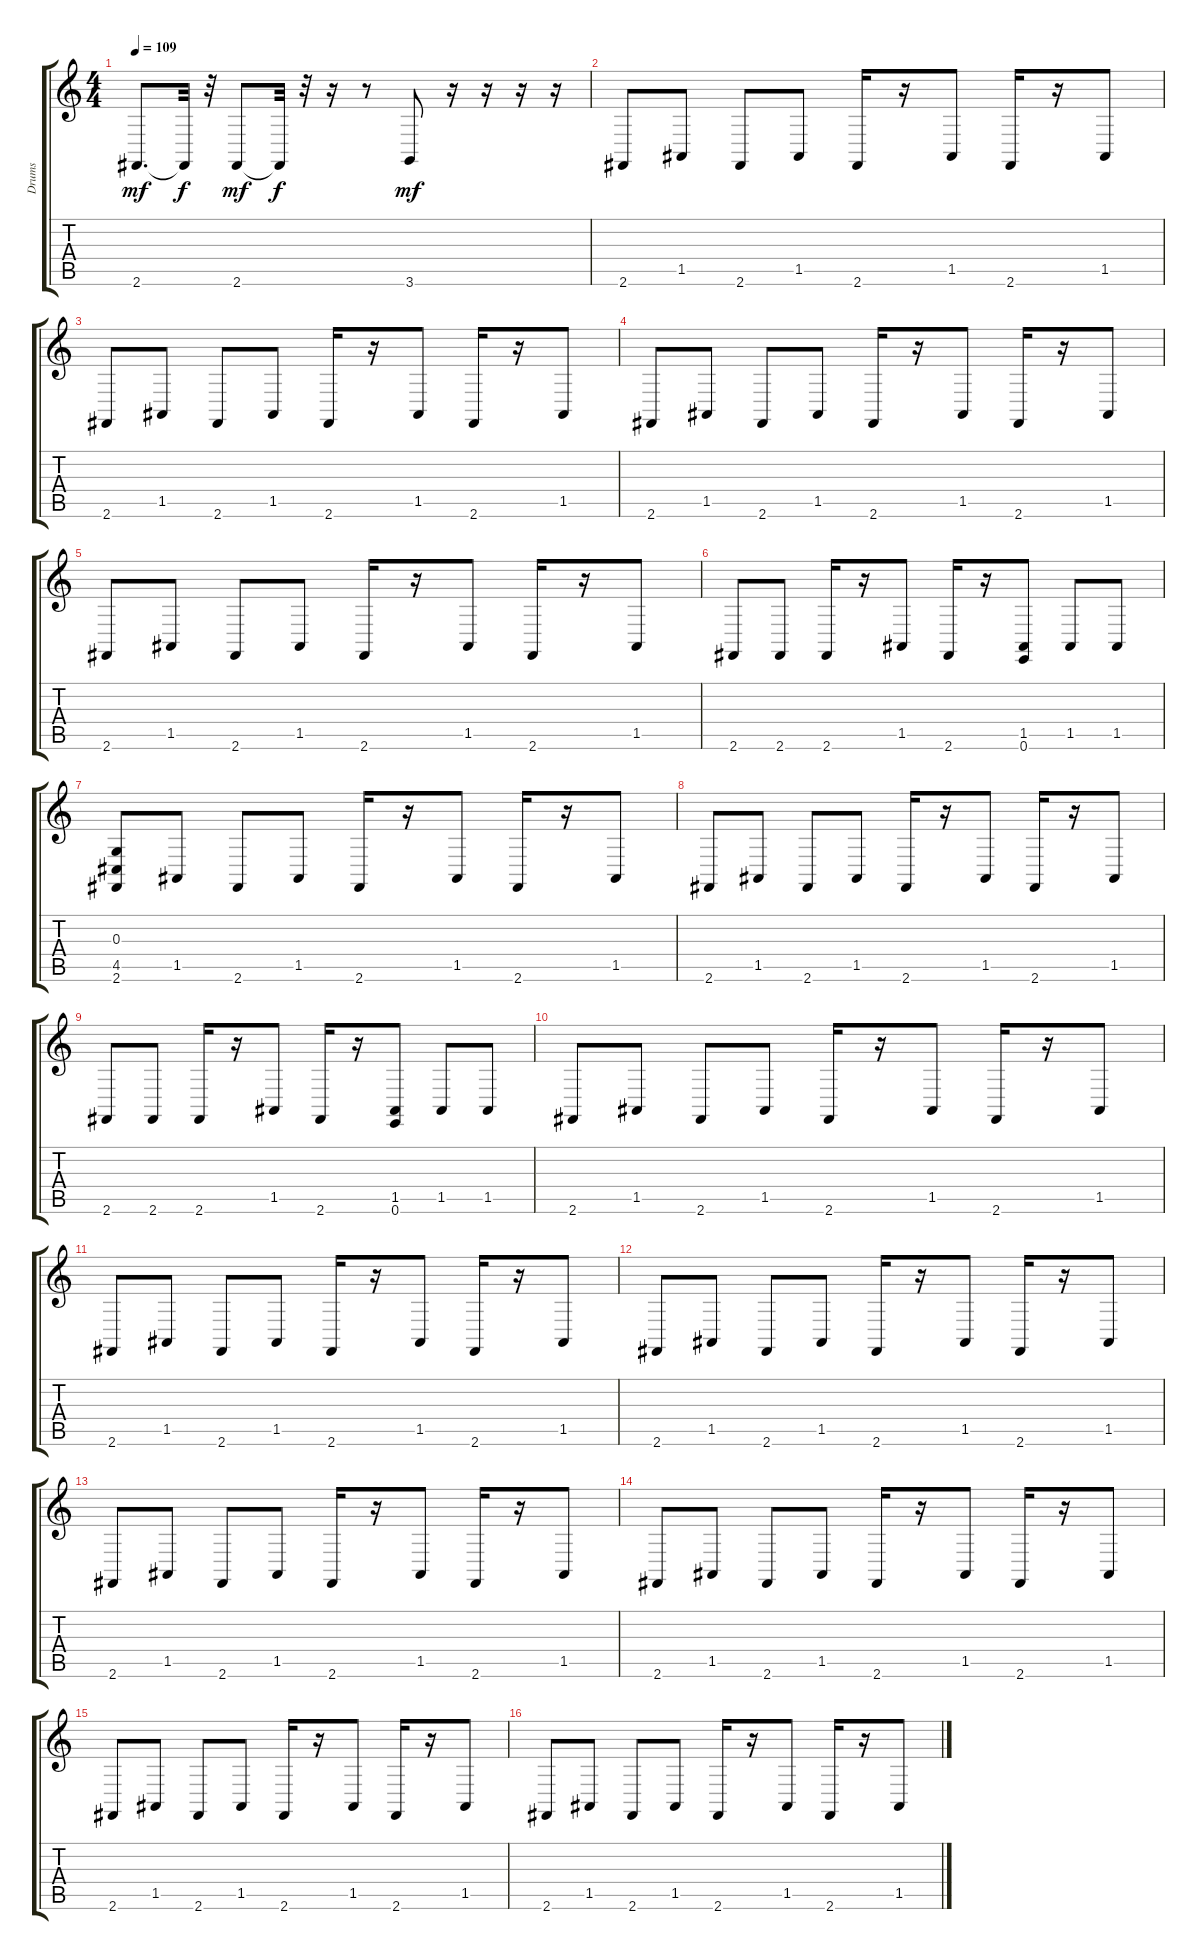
\track ("Drums" "Drums") {instrument melodictom}
\staff {score tabs}
\tuning (E4 B3 G3 D3 A2 E2) {hide}
\ts (4 4)
\tempo 109
\clef g2
\ks c
2.6.8{d dy mf} 2.6{t}.32{dy f} r.32 2.6.8{dy mf} 2.6{t}.32{dy f} r.32 r.16 r.8 3.6.8{dy mf} r.16 r.16 r.16 r.16 |
2.6.8 1.5.8 2.6.8 1.5.8 2.6.16 r.16 1.5.8 2.6.16 r.16 1.5.8 |
2.6.8 1.5.8 2.6.8 1.5.8 2.6.16 r.16 1.5.8 2.6.16 r.16 1.5.8 |
2.6.8 1.5.8 2.6.8 1.5.8 2.6.16 r.16 1.5.8 2.6.16 r.16 1.5.8 |
2.6.8 1.5.8 2.6.8 1.5.8 2.6.16 r.16 1.5.8 2.6.16 r.16 1.5.8 |
2.6.8 2.6.8 2.6.16 r.16 1.5.8 2.6.16 r.16 (1.5 0.6).8 1.5.8 1.5.8 |
(0.3 4.5 2.6).8 1.5.8 2.6.8 1.5.8 2.6.16 r.16 1.5.8 2.6.16 r.16 1.5.8 |
2.6.8 1.5.8 2.6.8 1.5.8 2.6.16 r.16 1.5.8 2.6.16 r.16 1.5.8 |
2.6.8 2.6.8 2.6.16 r.16 1.5.8 2.6.16 r.16 (1.5 0.6).8 1.5.8 1.5.8 |
2.6.8 1.5.8 2.6.8 1.5.8 2.6.16 r.16 1.5.8 2.6.16 r.16 1.5.8 |
2.6.8 1.5.8 2.6.8 1.5.8 2.6.16 r.16 1.5.8 2.6.16 r.16 1.5.8 |
2.6.8 1.5.8 2.6.8 1.5.8 2.6.16 r.16 1.5.8 2.6.16 r.16 1.5.8 |
2.6.8 1.5.8 2.6.8 1.5.8 2.6.16 r.16 1.5.8 2.6.16 r.16 1.5.8 |
2.6.8 1.5.8 2.6.8 1.5.8 2.6.16 r.16 1.5.8 2.6.16 r.16 1.5.8 |
2.6.8 1.5.8 2.6.8 1.5.8 2.6.16 r.16 1.5.8 2.6.16 r.16 1.5.8 |
2.6.8 1.5.8 2.6.8 1.5.8 2.6.16 r.16 1.5.8 2.6.16 r.16 1.5.8
